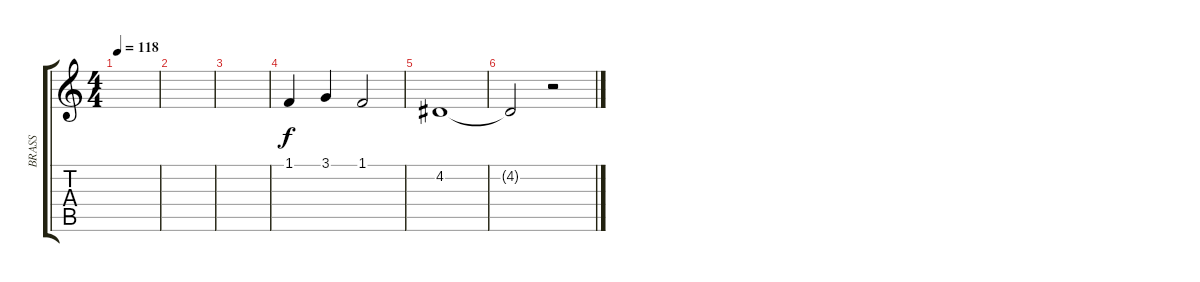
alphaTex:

\track ("BRASS" "BRASS") {instrument synthbrass2}
\staff {score tabs}
\tuning (E4 B3 G3 D3 A2 E2) {hide}
\ts (4 4)
\tempo 118
\clef g2
\ks c
|
|
|
1.1.4 3.1.4 1.1.2 |
4.2.1 |
4.2{t}.2 r.2
